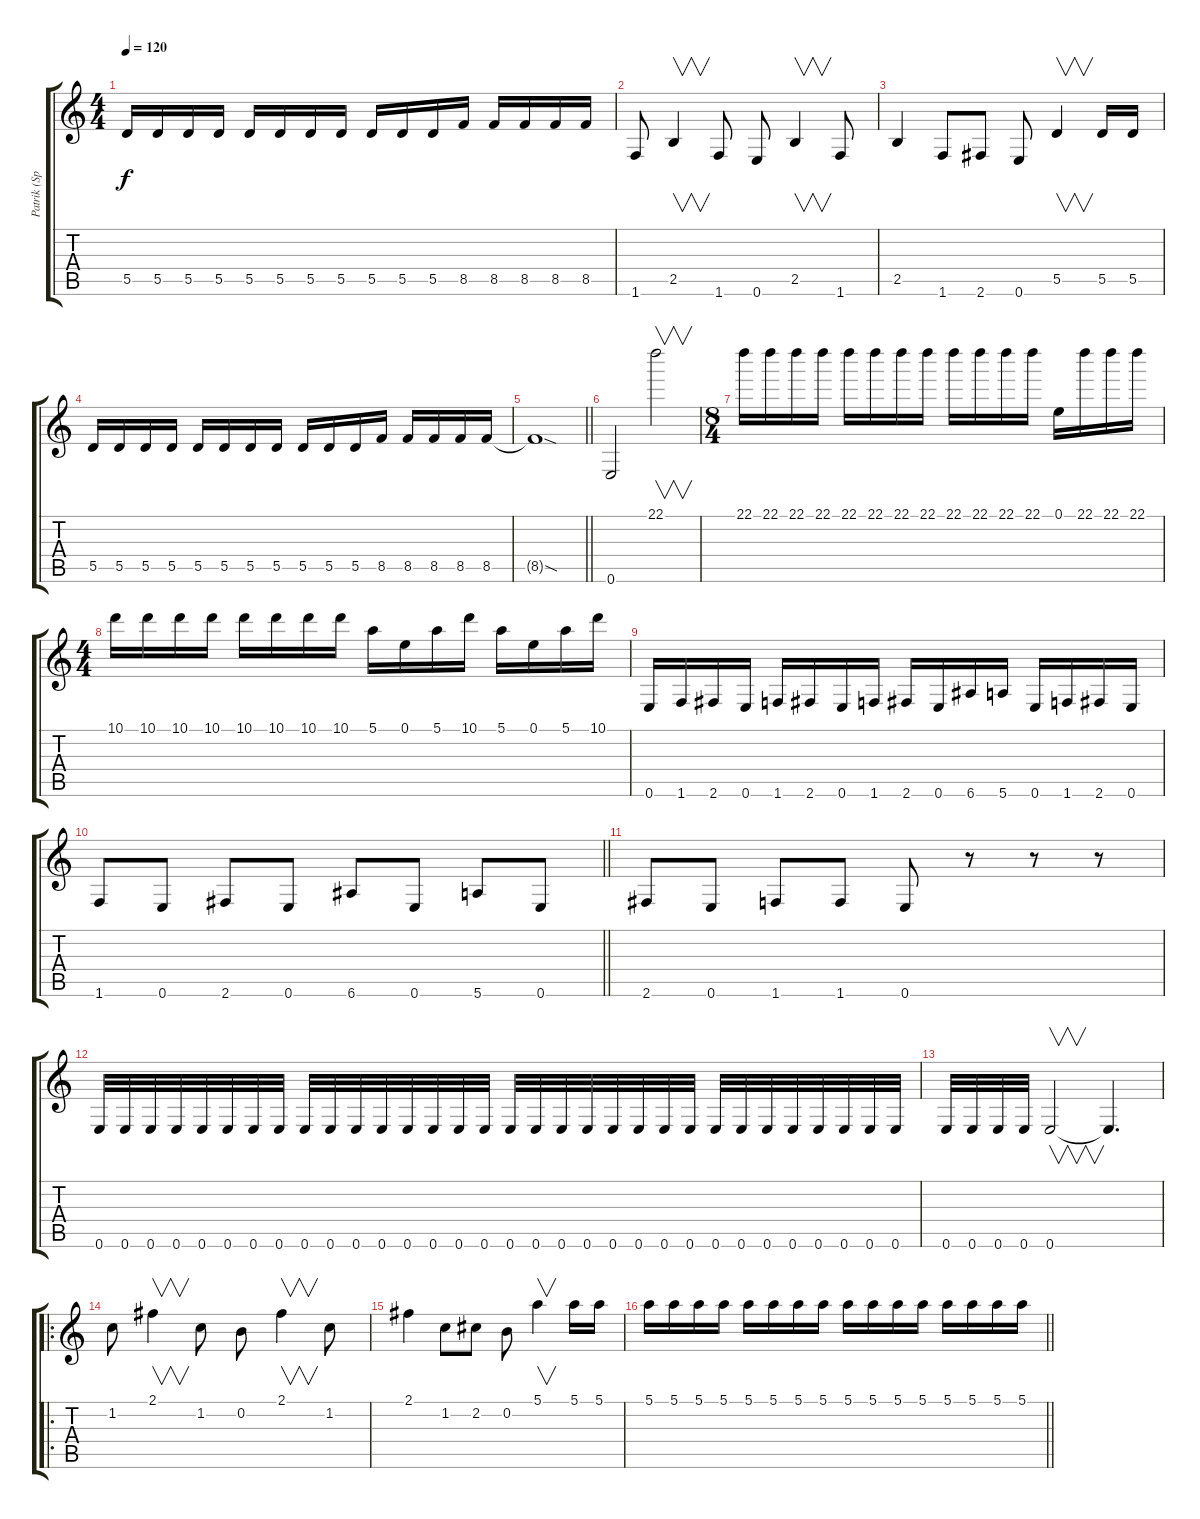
\track ("Patrik (Speaker: metal)" "Patrik (Sp") {instrument distortionguitar}
\staff {score tabs}
\tuning (E4 B3 G3 D3 A2 E2) {hide}
\ts (4 4)
\tempo 120
\clef g2
\ks c
5.5.16{dy f} 5.5.16 5.5.16 5.5.16 5.5.16 5.5.16 5.5.16 5.5.16 5.5.16 5.5.16 5.5.16 8.5.16 8.5.16 8.5.16 8.5.16 8.5.16 |
1.6.8 2.5.4{v} 1.6.8 0.6.8 2.5.4{v} 1.6.8 |
2.5.4 1.6.8 2.6.8 0.6.8 5.5.4{v} 5.5.16 5.5.16 |
5.5.16 5.5.16 5.5.16 5.5.16 5.5.16 5.5.16 5.5.16 5.5.16 5.5.16 5.5.16 5.5.16 8.5.16 8.5.16 8.5.16 8.5.16 8.5.16 |
\barLineRight lightlight
8.5{sod t}.1 |
0.6.2 22.1.2{v} |
\ts (8 4)
22.1.16 22.1.16 22.1.16 22.1.16 22.1.16 22.1.16 22.1.16 22.1.16 22.1.16 22.1.16 22.1.16 22.1.16 0.1.16 22.1.16 22.1.16 22.1.16 |
\ts (4 4)
10.1.16 10.1.16 10.1.16 10.1.16 10.1.16 10.1.16 10.1.16 10.1.16 5.1.16 0.1.16 5.1.16 10.1.16 5.1.16 0.1.16 5.1.16 10.1.16 |
0.6.16 1.6.16 2.6.16 0.6.16 1.6.16 2.6.16 0.6.16 1.6.16 2.6.16 0.6.16 6.6.16 5.6.16 0.6.16 1.6.16 2.6.16 0.6.16 |
\barLineRight lightlight
1.6.8 0.6.8 2.6.8 0.6.8 6.6.8 0.6.8 5.6.8 0.6.8 |
2.6.8 0.6.8 1.6.8 1.6.8 0.6.8 r.8 r.8 r.8 |
0.6.32 0.6.32 0.6.32 0.6.32 0.6.32 0.6.32 0.6.32 0.6.32 0.6.32 0.6.32 0.6.32 0.6.32 0.6.32 0.6.32 0.6.32 0.6.32 0.6.32 0.6.32 0.6.32 0.6.32 0.6.32 0.6.32 0.6.32 0.6.32 0.6.32 0.6.32 0.6.32 0.6.32 0.6.32 0.6.32 0.6.32 0.6.32 |
0.6.32 0.6.32 0.6.32 0.6.32 0.6.2{v} 0.6{t}.4{d} |
\ro
1.2.8 2.1.4{v} 1.2.8 0.2.8 2.1.4{v} 1.2.8 |
2.1.4 1.2.8 2.2.8 0.2.8 5.1.4{v} 5.1.16 5.1.16 |
\barLineRight lightlight
5.1.16 5.1.16 5.1.16 5.1.16 5.1.16 5.1.16 5.1.16 5.1.16 5.1.16 5.1.16 5.1.16 5.1.16 5.1.16 5.1.16 5.1.16 5.1.16
